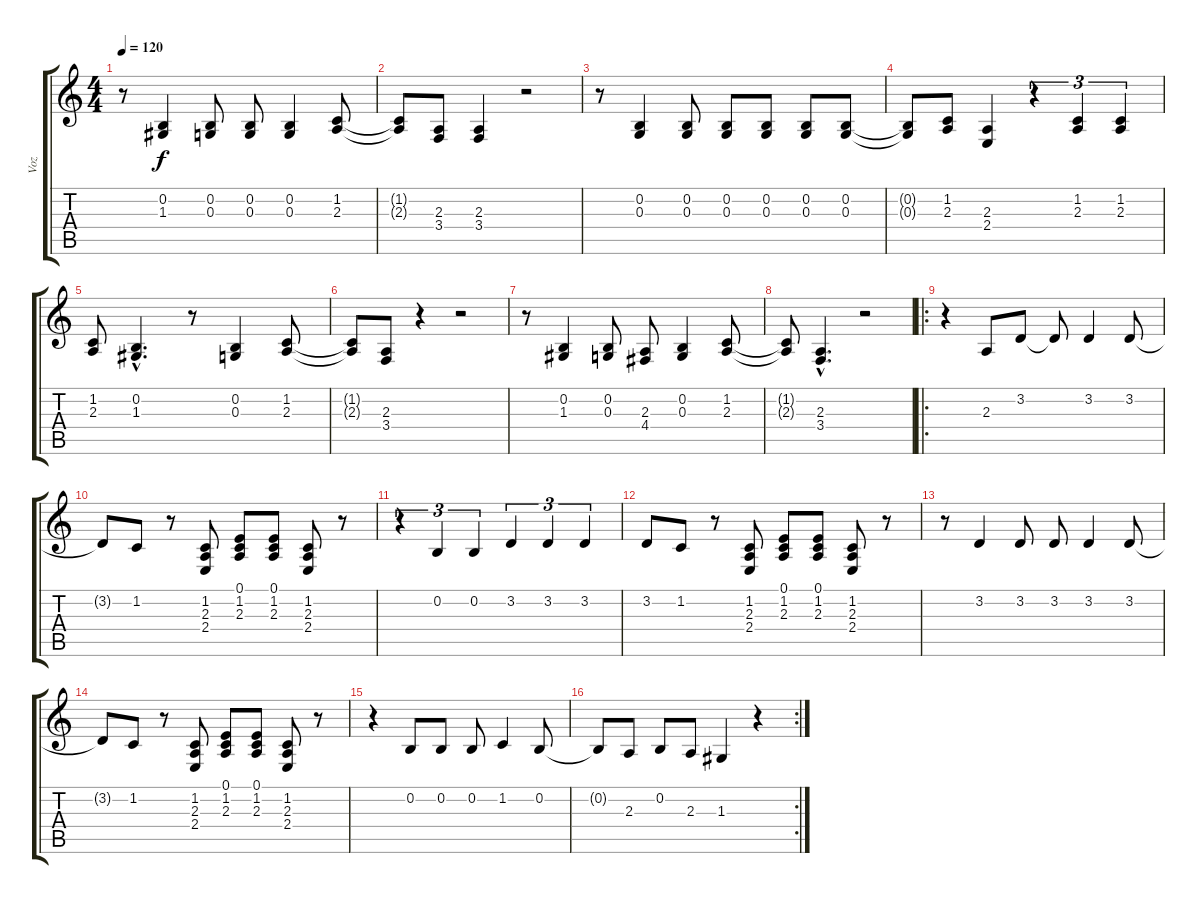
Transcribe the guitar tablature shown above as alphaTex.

\track ("Voz" "Voz") {instrument voiceoohs}
\staff {score tabs}
\tuning (E4 B3 G3 D3 A2 E2) {hide}
\ts (4 4)
\tempo 120
\clef g2
\ks c
r.8{dy f} (0.2 1.3).4 (0.2 0.3).8 (0.2 0.3).8 (0.2 0.3).4 (1.2 2.3).8 |
(1.2{t} 2.3{t}).8 (2.3 3.4).8 (2.3 3.4).4 r.2 |
r.8 (0.2 0.3).4 (0.2 0.3).8 (0.2 0.3).8 (0.2 0.3).8 (0.2 0.3).8 (0.2 0.3).8 |
(0.2{t} 0.3{t}).8 (1.2 2.3).8 (2.3 2.4).4 r.4{tu (3 2)} (1.2 2.3).4{tu (3 2)} (1.2 2.3).4{tu (3 2)} |
(1.2 2.3).8 (0.2{hac} 1.3{hac}).4{d} r.8 (0.2 0.3).4 (1.2 2.3).8 |
(1.2{t} 2.3{t}).8 (2.3 3.4).8 r.4 r.2 |
r.8 (0.2 1.3).4 (0.2 0.3).8 (2.3 4.4).8 (0.2 0.3).4 (1.2 2.3).8 |
(1.2{t} 2.3{t}).8 (2.3{hac} 3.4{hac}).4{d} r.2 |
\ro
r.4 2.3.8 3.2.8 3.2{t}.8 3.2.4 3.2.8 |
3.2{t}.8 1.2.8 r.8 (1.2 2.3 2.4).8 (0.1 1.2 2.3).8 (0.1 1.2 2.3).8 (1.2 2.3 2.4).8 r.8 |
r.4{tu (3 2)} 0.2.4{tu (3 2)} 0.2.4{tu (3 2)} 3.2.4{tu (3 2)} 3.2.4{tu (3 2)} 3.2.4{tu (3 2)} |
3.2.8 1.2.8 r.8 (1.2 2.3 2.4).8 (0.1 1.2 2.3).8 (0.1 1.2 2.3).8 (1.2 2.3 2.4).8 r.8 |
r.8 3.2.4 3.2.8 3.2.8 3.2.4 3.2.8 |
3.2{t}.8 1.2.8 r.8 (1.2 2.3 2.4).8 (0.1 1.2 2.3).8 (0.1 1.2 2.3).8 (1.2 2.3 2.4).8 r.8 |
r.4 0.2.8 0.2.8 0.2.8 1.2.4 0.2.8 |
\rc 2
0.2{t}.8 2.3.8 0.2.8 2.3.8 1.3.4 r.4
